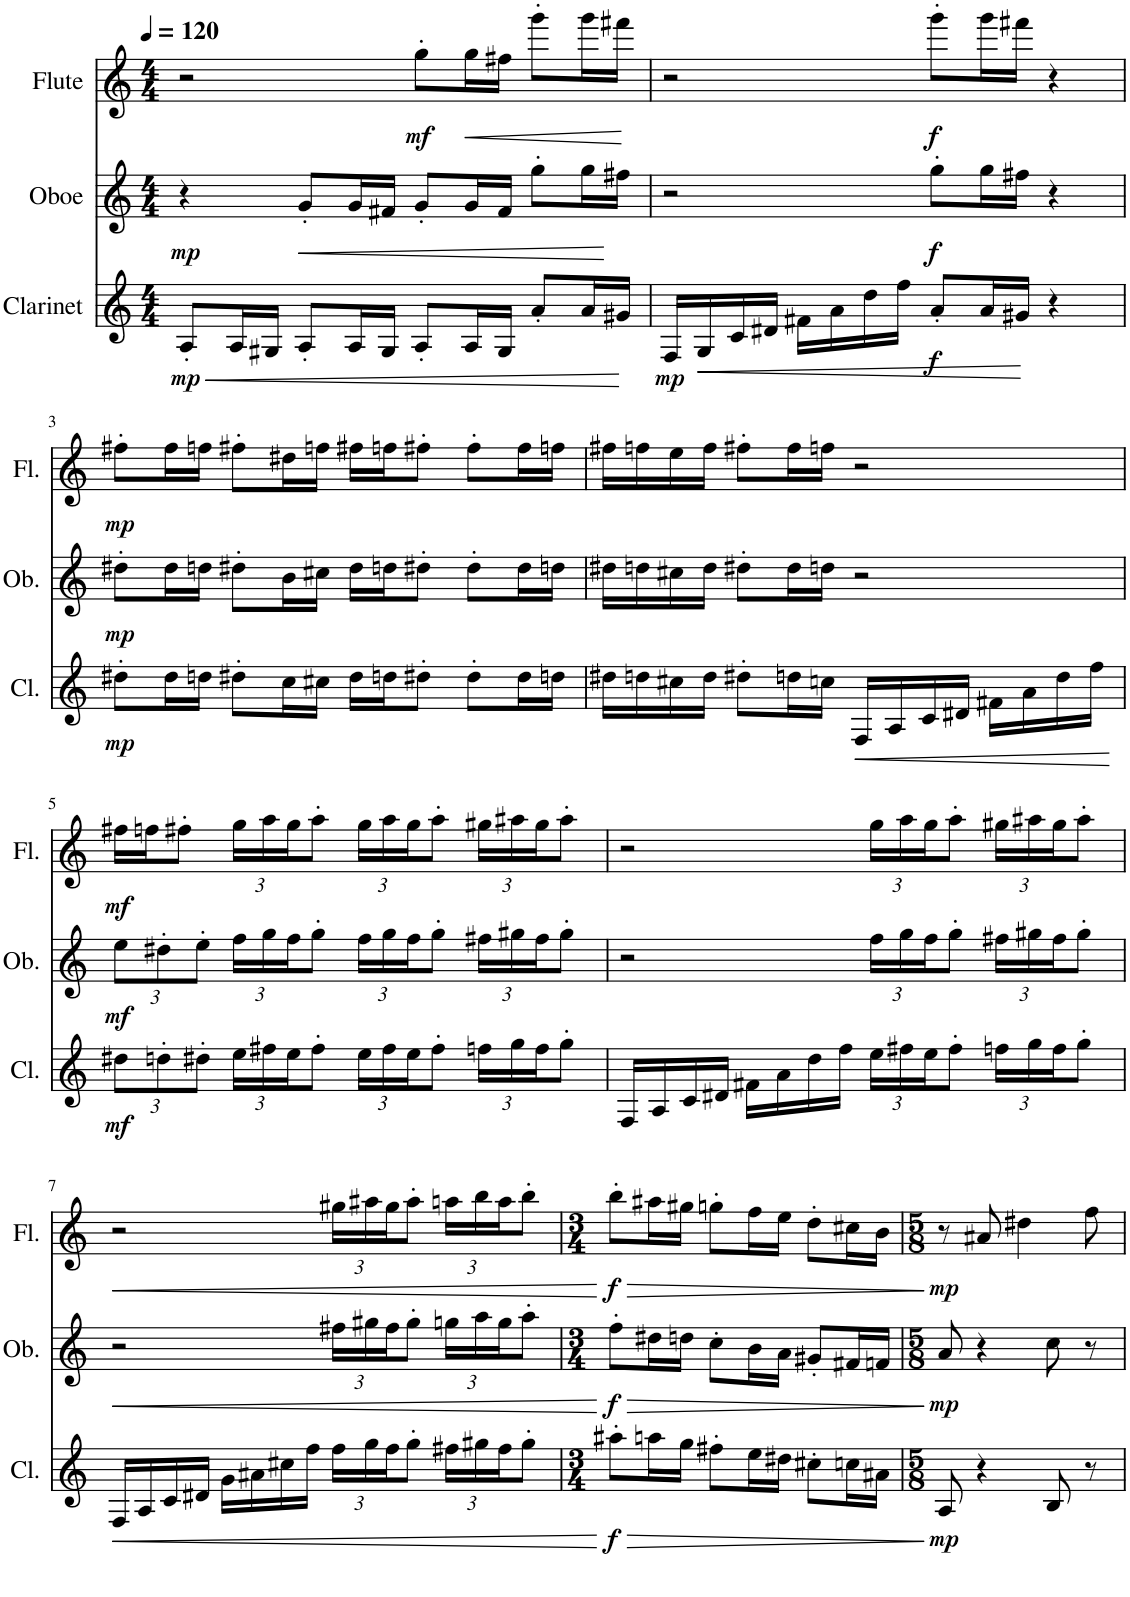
**kern	**dynam	**kern	**dynam	**kern	**dynam
*part3	*part3	*part2	*part2	*part1	*part1
*staff3	*staff3	*staff2	*staff2	*staff1	*staff1
*I"Clarinet	*	*I"Oboe	*	*I"Flute	*
*I'Cl.	*	*I'Ob.	*	*I'Fl.	*
*clefG2	*	*clefG2	*	*clefG2	*
*Trd1c2	*	*	*	*	*
*k[]	*	*k[]	*	*k[]	*
*M4/4	*	*M4/4	*	*M4/4	*
*MM120	*	*MM120	*	*MM120	*
=1	=1	=1	=1	=1	=1
!	!LO:HP:b	!	!	!	!
!	!LO:DY:n=1:b	!	!LO:DY:b	!	!
8A'/L	< mp	4r	mp	2r	.
16A/L	.	.	.	.	.
16G#X/JJ	.	.	.	.	.
!	!	!	!LO:HP:b	!	!
8A'/L	.	8g'/L	<	.	.
16A/L	.	16g/L	.	.	.
16G#/JJ	.	16f#X/JJ	.	.	.
!	!	!	!	!	!LO:DY:b
8A'/L	.	8g'/L	.	8gg'\L	mf
!	!	!	!	!	!LO:HP:b
16A/L	.	16g/L	.	16gg\L	<
16G#/JJ	.	16f#/JJ	.	16ff#X\JJ	.
8a'/L	.	8gg'\L	.	8ggg'\L	.
16a/L	.	16gg\L	.	16ggg\L	.
16g#X/JJ	.	16ff#X\JJ	[	16fff#X\JJ	.
.	[	.	.	.	[
=2	=2	=2	=2	=2	=2
!	!LO:DY:b	!	!	!	!
16F/LL	mp	2r	.	2r	.
!	!LO:HP:b	!	!	!	!
16G/	<	.	.	.	.
16c/	.	.	.	.	.
16d#X/JJ	.	.	.	.	.
16f#X\LL	.	.	.	.	.
16a\	.	.	.	.	.
16dd\	.	.	.	.	.
16ff\JJ	.	.	.	.	.
!	!LO:DY:b	!	!LO:DY:b	!	!LO:DY:b
8a'/L	f	8gg'\L	f	8ggg'\L	f
16a/L	.	16gg\L	.	16ggg\L	.
16g#X/JJ	.	16ff#X\JJ	.	16fff#X\JJ	.
4r	[	4r	.	4r	.
!!LO:LB:g=z
=3	=3	=3	=3	=3	=3
!	!LO:DY:b	!	!LO:DY:b	!	!LO:DY:b
8dd#X'\L	mp	8dd#X'\L	mp	8ff#X'\L	mp
16dd#\L	.	16dd#\L	.	16ff#\L	.
16ddn\JJ	.	16ddn\JJ	.	16ffn\JJ	.
8dd#X'\L	.	8dd#X'\L	.	8ff#X'\L	.
16cc\L	.	16b\L	.	16dd#X\L	.
16cc#X\JJ	.	16cc#X\JJ	.	16ffn\JJ	.
16dd#\LL	.	16dd#\LL	.	16ff#X\LL	.
16ddn\J	.	16ddn\J	.	16ffn\J	.
8dd#X'\J	.	8dd#X'\J	.	8ff#X'\J	.
8dd#'\L	.	8dd#'\L	.	8ff#'\L	.
16dd#\L	.	16dd#\L	.	16ff#\L	.
16ddn\JJ	.	16ddn\JJ	.	16ffn\JJ	.
=4	=4	=4	=4	=4	=4
16dd#X\LL	.	16dd#X\LL	.	16ff#X\LL	.
16ddn\	.	16ddn\	.	16ffn\	.
16cc#X\	.	16cc#X\	.	16ee\	.
16dd\JJ	.	16dd\JJ	.	16ff\JJ	.
8dd#X'\L	.	8dd#X'\L	.	8ff#X'\L	.
16ddn\L	.	16dd#\L	.	16ff#\L	.
16ccn\JJ	.	16ddn\JJ	.	16ffn\JJ	.
!	!LO:HP:b	!	!	!	!
16F/LL	<	2r	.	2r	.
16A/	.	.	.	.	.
16c/	.	.	.	.	.
16d#X/JJ	.	.	.	.	.
16f#X\LL	.	.	.	.	.
16a\	.	.	.	.	.
16dd\	.	.	.	.	.
16ff\JJ	.	.	.	.	.
.	[	.	.	.	.
!!LO:LB:g=z
=5	=5	=5	=5	=5	=5
*Xbrackettup	*	*Xbrackettup	*	*	*
!	!LO:DY:b	!	!LO:DY:b	!	!LO:DY:b
12dd#X\L	mf	12ee\L	mf	16ff#X\LL	mf
.	.	.	.	16ffn\J	.
12ddn'\	.	12dd#X'\	.	.	.
.	.	.	.	8ff#X'\J	.
12dd#X'\J	.	12ee'\J	.	.	.
*	*	*	*	*Xbrackettup	*
24ee\LL	.	24ff\LL	.	24gg\LL	.
24ff#X\	.	24gg\	.	24aa\	.
24ee\J	.	24ff\J	.	24gg\J	.
8ff#'\J	.	8gg'\J	.	8aa'\J	.
24ee\LL	.	24ff\LL	.	24gg\LL	.
24ff#\	.	24gg\	.	24aa\	.
24ee\J	.	24ff\J	.	24gg\J	.
8ff#'\J	.	8gg'\J	.	8aa'\J	.
24ffn\LL	.	24ff#X\LL	.	24gg#X\LL	.
24gg\	.	24gg#X\	.	24aa#X\	.
24ff\J	.	24ff#\J	.	24gg#\J	.
8gg'\J	.	8gg#'\J	.	8aa#'\J	.
=6	=6	=6	=6	=6	=6
16F/LL	.	2r	.	2r	.
16A/	.	.	.	.	.
16c/	.	.	.	.	.
16d#X/JJ	.	.	.	.	.
16f#X\LL	.	.	.	.	.
16a\	.	.	.	.	.
16dd\	.	.	.	.	.
16ff\JJ	.	.	.	.	.
24ee\LL	.	24ff\LL	.	24gg\LL	.
24ff#X\	.	24gg\	.	24aa\	.
24ee\J	.	24ff\J	.	24gg\J	.
8ff#'\J	.	8gg'\J	.	8aa'\J	.
24ffn\LL	.	24ff#X\LL	.	24gg#X\LL	.
24gg\	.	24gg#X\	.	24aa#X\	.
24ff\J	.	24ff#\J	.	24gg#\J	.
8gg'\J	.	8gg#'\J	.	8aa#'\J	.
!!LO:LB:g=z
=7	=7	=7	=7	=7	=7
!	!LO:HP:b	!	!LO:HP:b	!	!LO:HP:b
16F/LL	<	2r	<	2r	<
16A/	.	.	.	.	.
16c/	.	.	.	.	.
16d#X/JJ	.	.	.	.	.
16g\LL	.	.	.	.	.
16a#X\	.	.	.	.	.
16cc#X\	.	.	.	.	.
16ff\JJ	.	.	.	.	.
24ff\LL	.	24ff#X\LL	.	24gg#X\LL	.
24gg\	.	24gg#X\	.	24aa#X\	.
24ff\J	.	24ff#\J	.	24gg#\J	.
8gg'\J	.	8gg#'\J	.	8aa#'\J	.
24ff#X\LL	.	24ggn\LL	.	24aan\LL	.
24gg#X\	.	24aa\	.	24bb\	.
24ff#\J	.	24gg\J	.	24aa\J	.
8gg#'\J	.	8aa'\J	.	8bb'\J	.
.	[	.	[	.	[
=8	=8	=8	=8	=8	=8
*M3/4	*	*M3/4	*	*M3/4	*
!	!LO:HP:b	!	!LO:HP:b	!	!LO:HP:b
!	!LO:DY:n=1:b	!	!LO:DY:n=1:b	!	!LO:DY:n=1:b
8aa#X'\L	> f	8ff'\L	> f	8bb'\L	> f
16aan\L	.	16dd#X\L	.	16aa#X\L	.
16gg\JJ	.	16ddn\JJ	.	16gg#X\JJ	.
8ff#X'\L	.	8cc'\L	.	8ggn'\L	.
16ee\L	.	16b\L	.	16ff\L	.
16dd#X\JJ	.	16a\JJ	.	16ee\JJ	.
8cc#X'\L	.	8g#X'/L	.	8dd'\L	.
16ccn\L	.	16f#X/L	.	16cc#X\L	.
16a#X\JJ	.	16fn/JJ	.	16b\JJ	.
.	]	.	]	.	]
=9	=9	=9	=9	=9	=9
*M5/8	*	*M5/8	*	*M5/8	*
!	!LO:DY:b	!	!LO:DY:b	!	!LO:DY:b
8A/	mp	8a/	mp	8r	mp
4r	.	4r	.	8a#X/	.
.	.	.	.	4dd#X\	.
8B/	.	8cc\	.	.	.
8r	.	8r	.	8ff\	.
=	=	=	=	=	=
*-	*-	*-	*-	*-	*-
